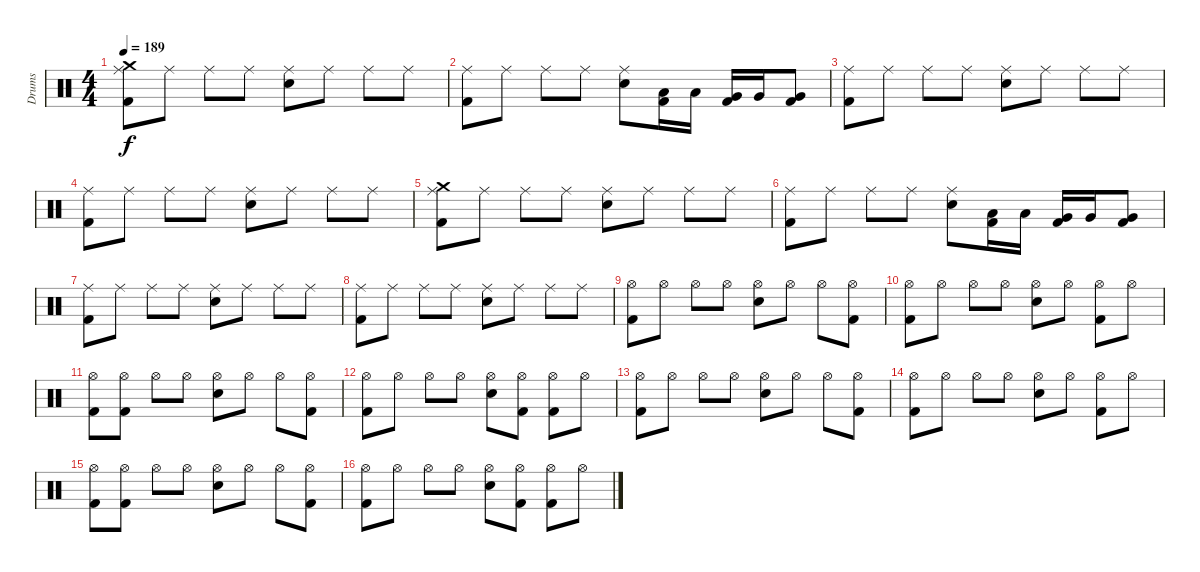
\track ("Drums" "Drums") {instrument percussion}
\staff {score}
\articulation defaults
\ts (4 4)
\tempo 189
\clef neutral
\ks c
("Crash medium (hit)" "Ride (middle)" "Kick (hit) 2").8{dy f} "Ride (middle)".8 "Ride (middle)".8 "Ride (middle)".8 ("Ride (middle)" "Electric Snare (hit)").8 "Ride (middle)".8 "Ride (middle)".8 "Ride (middle)".8 |
("Ride (middle)" "Kick (hit) 2").8 "Ride (middle)".8 "Ride (middle)".8 "Ride (middle)".8 ("Ride (middle)" "Electric Snare (hit)").8 ("Low Tom (hit)" "Kick (hit) 2").16 "Low Tom (hit)".16 ("Very Low Tom (hit)" "Kick (hit) 2").16 "Very Low Tom (hit)".16 ("Very Low Tom (hit)" "Kick (hit) 2").8 |
("Ride (middle)" "Kick (hit) 2").8 "Ride (middle)".8 "Ride (middle)".8 "Ride (middle)".8 ("Ride (middle)" "Electric Snare (hit)").8 "Ride (middle)".8 "Ride (middle)".8 "Ride (middle)".8 |
("Ride (middle)" "Kick (hit) 2").8 "Ride (middle)".8 "Ride (middle)".8 "Ride (middle)".8 ("Ride (middle)" "Electric Snare (hit)").8 "Ride (middle)".8 "Ride (middle)".8 "Ride (middle)".8 |
("Crash medium (hit)" "Ride (middle)" "Kick (hit) 2").8 "Ride (middle)".8 "Ride (middle)".8 "Ride (middle)".8 ("Ride (middle)" "Electric Snare (hit)").8 "Ride (middle)".8 "Ride (middle)".8 "Ride (middle)".8 |
("Ride (middle)" "Kick (hit) 2").8 "Ride (middle)".8 "Ride (middle)".8 "Ride (middle)".8 ("Ride (middle)" "Electric Snare (hit)").8 ("Low Tom (hit)" "Kick (hit) 2").16 "Low Tom (hit)".16 ("Very Low Tom (hit)" "Kick (hit) 2").16 "Very Low Tom (hit)".16 ("Very Low Tom (hit)" "Kick (hit) 2").8 |
("Ride (middle)" "Kick (hit) 2").8 "Ride (middle)".8 "Ride (middle)".8 "Ride (middle)".8 ("Ride (middle)" "Electric Snare (hit)").8 "Ride (middle)".8 "Ride (middle)".8 "Ride (middle)".8 |
("Ride (middle)" "Kick (hit) 2").8 "Ride (middle)".8 "Ride (middle)".8 "Ride (middle)".8 ("Ride (middle)" "Electric Snare (hit)").8 "Ride (middle)".8 "Ride (middle)".8 "Ride (middle)".8 |
("Hi-Hat (open)" "Kick (hit) 2").8 "Hi-Hat (open)".8 "Hi-Hat (open)".8 "Hi-Hat (open)".8 ("Hi-Hat (open)" "Electric Snare (hit)").8 "Hi-Hat (open)".8 "Hi-Hat (open)".8 ("Hi-Hat (open)" "Kick (hit) 2").8 |
("Hi-Hat (open)" "Kick (hit) 2").8 "Hi-Hat (open)".8 "Hi-Hat (open)".8 "Hi-Hat (open)".8 ("Hi-Hat (open)" "Electric Snare (hit)").8 "Hi-Hat (open)".8 ("Hi-Hat (open)" "Kick (hit) 2").8 "Hi-Hat (open)".8 |
("Hi-Hat (open)" "Kick (hit) 2").8 ("Hi-Hat (open)" "Kick (hit) 2").8 "Hi-Hat (open)".8 "Hi-Hat (open)".8 ("Hi-Hat (open)" "Electric Snare (hit)").8 "Hi-Hat (open)".8 "Hi-Hat (open)".8 ("Hi-Hat (open)" "Kick (hit) 2").8 |
("Hi-Hat (open)" "Kick (hit) 2").8 "Hi-Hat (open)".8 "Hi-Hat (open)".8 "Hi-Hat (open)".8 ("Hi-Hat (open)" "Electric Snare (hit)").8 ("Hi-Hat (open)" "Kick (hit) 2").8 ("Hi-Hat (open)" "Kick (hit) 2").8 "Hi-Hat (open)".8 |
("Hi-Hat (open)" "Kick (hit) 2").8 "Hi-Hat (open)".8 "Hi-Hat (open)".8 "Hi-Hat (open)".8 ("Hi-Hat (open)" "Electric Snare (hit)").8 "Hi-Hat (open)".8 "Hi-Hat (open)".8 ("Hi-Hat (open)" "Kick (hit) 2").8 |
("Hi-Hat (open)" "Kick (hit) 2").8 "Hi-Hat (open)".8 "Hi-Hat (open)".8 "Hi-Hat (open)".8 ("Hi-Hat (open)" "Electric Snare (hit)").8 "Hi-Hat (open)".8 ("Hi-Hat (open)" "Kick (hit) 2").8 "Hi-Hat (open)".8 |
("Hi-Hat (open)" "Kick (hit) 2").8 ("Hi-Hat (open)" "Kick (hit) 2").8 "Hi-Hat (open)".8 "Hi-Hat (open)".8 ("Hi-Hat (open)" "Electric Snare (hit)").8 "Hi-Hat (open)".8 "Hi-Hat (open)".8 ("Hi-Hat (open)" "Kick (hit) 2").8 |
("Hi-Hat (open)" "Kick (hit) 2").8 "Hi-Hat (open)".8 "Hi-Hat (open)".8 "Hi-Hat (open)".8 ("Hi-Hat (open)" "Electric Snare (hit)").8 ("Hi-Hat (open)" "Kick (hit) 2").8 ("Hi-Hat (open)" "Kick (hit) 2").8 "Hi-Hat (open)".8
